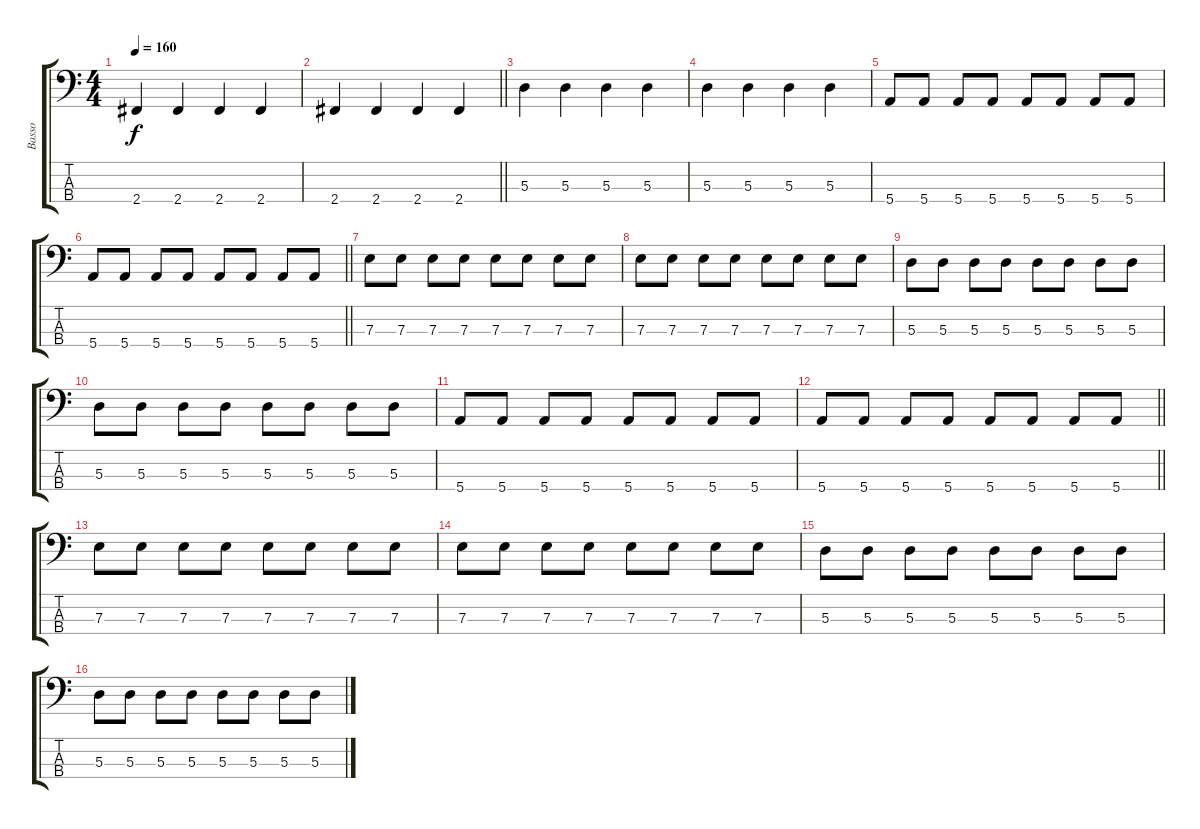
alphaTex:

\track ("Basso" "Basso") {instrument electricbassfinger}
\staff {score tabs}
\tuning (G2 D2 A1 E1) {hide}
\ts (4 4)
\tempo 160
\clef f4
\ks c
2.4.4{dy f} 2.4.4 2.4.4 2.4.4 |
\barLineRight lightlight
2.4.4 2.4.4 2.4.4 2.4.4 |
5.3.4 5.3.4 5.3.4 5.3.4 |
5.3.4 5.3.4 5.3.4 5.3.4 |
5.4.8 5.4.8 5.4.8 5.4.8 5.4.8 5.4.8 5.4.8 5.4.8 |
\barLineRight lightlight
5.4.8 5.4.8 5.4.8 5.4.8 5.4.8 5.4.8 5.4.8 5.4.8 |
7.3.8 7.3.8 7.3.8 7.3.8 7.3.8 7.3.8 7.3.8 7.3.8 |
7.3.8 7.3.8 7.3.8 7.3.8 7.3.8 7.3.8 7.3.8 7.3.8 |
5.3.8 5.3.8 5.3.8 5.3.8 5.3.8 5.3.8 5.3.8 5.3.8 |
5.3.8 5.3.8 5.3.8 5.3.8 5.3.8 5.3.8 5.3.8 5.3.8 |
5.4.8 5.4.8 5.4.8 5.4.8 5.4.8 5.4.8 5.4.8 5.4.8 |
\barLineRight lightlight
5.4.8 5.4.8 5.4.8 5.4.8 5.4.8 5.4.8 5.4.8 5.4.8 |
7.3.8 7.3.8 7.3.8 7.3.8 7.3.8 7.3.8 7.3.8 7.3.8 |
7.3.8 7.3.8 7.3.8 7.3.8 7.3.8 7.3.8 7.3.8 7.3.8 |
5.3.8 5.3.8 5.3.8 5.3.8 5.3.8 5.3.8 5.3.8 5.3.8 |
5.3.8 5.3.8 5.3.8 5.3.8 5.3.8 5.3.8 5.3.8 5.3.8
